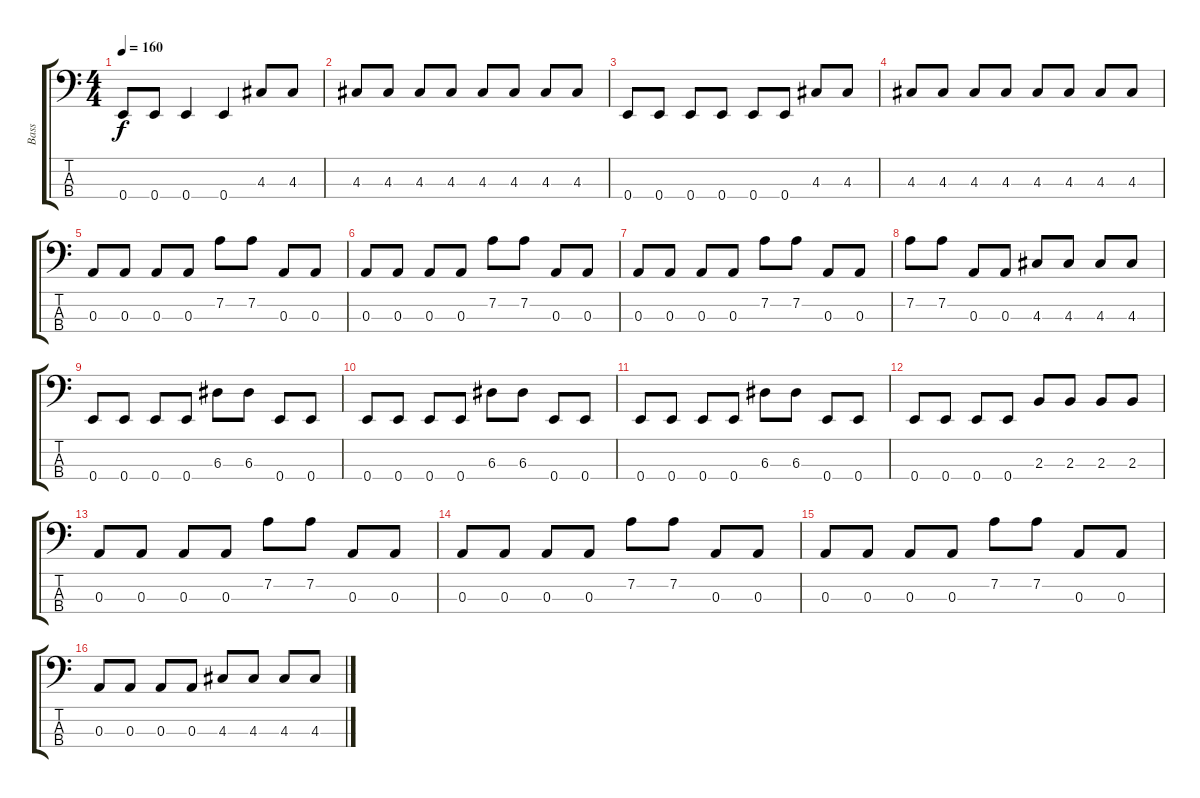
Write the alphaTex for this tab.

\track ("Bass" "Bass") {instrument electricbasspick}
\staff {score tabs}
\tuning (G2 D2 A1 E1) {hide}
\ts (4 4)
\tempo 160
\clef f4
\ks c
0.4.8{dy f} 0.4.8 0.4.4 0.4.4 4.3.8 4.3.8 |
4.3.8 4.3.8 4.3.8 4.3.8 4.3.8 4.3.8 4.3.8 4.3.8 |
0.4.8 0.4.8 0.4.8 0.4.8 0.4.8 0.4.8 4.3.8 4.3.8 |
4.3.8 4.3.8 4.3.8 4.3.8 4.3.8 4.3.8 4.3.8 4.3.8 |
0.3.8 0.3.8 0.3.8 0.3.8 7.2.8 7.2.8 0.3.8 0.3.8 |
0.3.8 0.3.8 0.3.8 0.3.8 7.2.8 7.2.8 0.3.8 0.3.8 |
0.3.8 0.3.8 0.3.8 0.3.8 7.2.8 7.2.8 0.3.8 0.3.8 |
7.2.8 7.2.8 0.3.8 0.3.8 4.3.8 4.3.8 4.3.8 4.3.8 |
0.4.8 0.4.8 0.4.8 0.4.8 6.3.8 6.3.8 0.4.8 0.4.8 |
0.4.8 0.4.8 0.4.8 0.4.8 6.3.8 6.3.8 0.4.8 0.4.8 |
0.4.8 0.4.8 0.4.8 0.4.8 6.3.8 6.3.8 0.4.8 0.4.8 |
0.4.8 0.4.8 0.4.8 0.4.8 2.3.8 2.3.8 2.3.8 2.3.8 |
0.3.8 0.3.8 0.3.8 0.3.8 7.2.8 7.2.8 0.3.8 0.3.8 |
0.3.8 0.3.8 0.3.8 0.3.8 7.2.8 7.2.8 0.3.8 0.3.8 |
0.3.8 0.3.8 0.3.8 0.3.8 7.2.8 7.2.8 0.3.8 0.3.8 |
0.3.8 0.3.8 0.3.8 0.3.8 4.3.8 4.3.8 4.3.8 4.3.8
